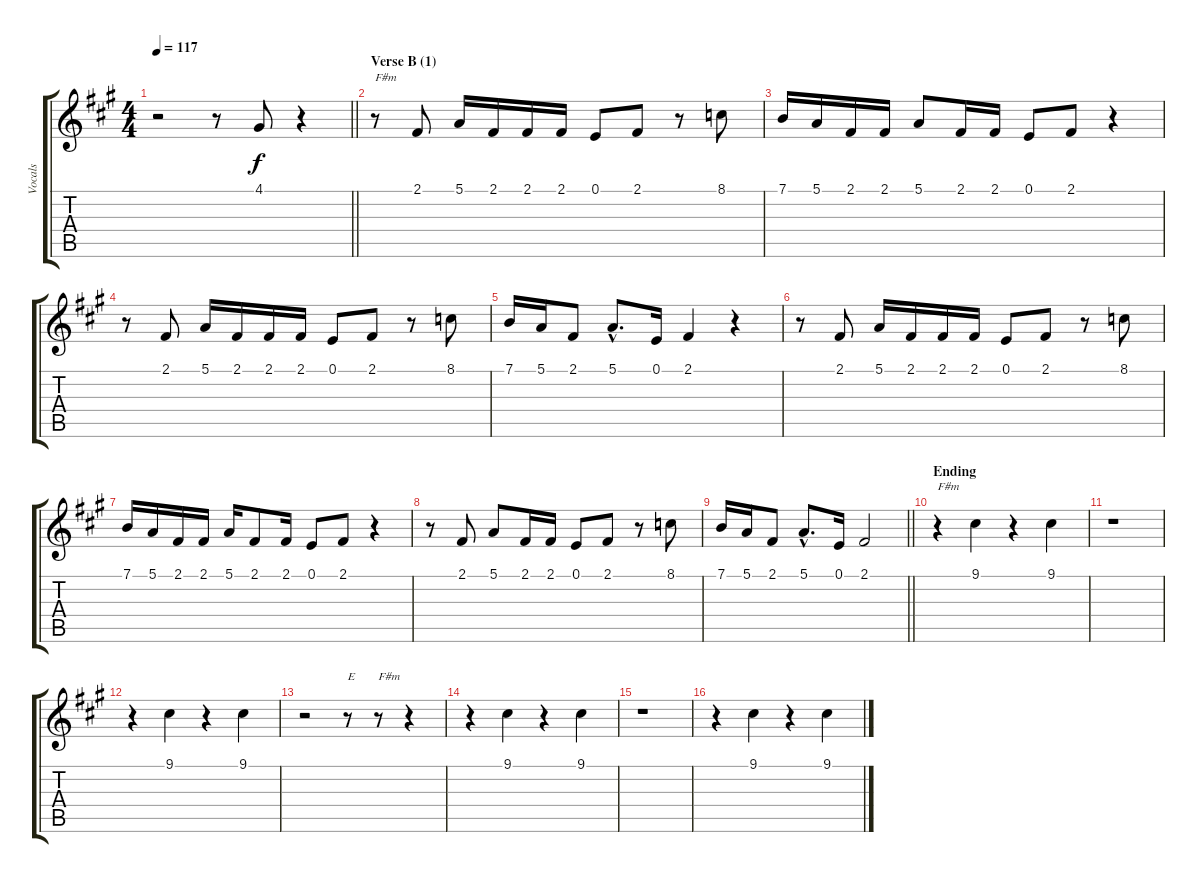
\track ("Vocals" "Vocals") {instrument sopranosax}
\staff {score tabs}
\tuning (E4 B3 G3 D3 A2 E2) {hide}
\ts (4 4)
\tempo 117
\clef g2
\barLineRight lightlight
\ks f#minor
r.2{dy f} r.8 4.1.8 r.4 |
\section ("" "Verse B (1)")
r.8{txt "F#m"} 2.1.8 5.1.16 2.1.16 2.1.16 2.1.16 0.1.8 2.1.8 r.8 8.1.8 |
7.1.16 5.1.16 2.1.16 2.1.16 5.1.8 2.1.16 2.1.16 0.1.8 2.1.8 r.4 |
r.8 2.1.8 5.1.16 2.1.16 2.1.16 2.1.16 0.1.8 2.1.8 r.8 8.1.8 |
7.1.16 5.1.16 2.1.8 5.1{hac}.8{d} 0.1.16 2.1.4 r.4 |
r.8 2.1.8 5.1.16 2.1.16 2.1.16 2.1.16 0.1.8 2.1.8 r.8 8.1.8 |
7.1.16 5.1.16 2.1.16 2.1.16 5.1.16 2.1.8 2.1.16 0.1.8 2.1.8 r.4 |
r.8 2.1.8 5.1.8 2.1.16 2.1.16 0.1.8 2.1.8 r.8 8.1.8 |
\barLineRight lightlight
7.1.16 5.1.16 2.1.8 5.1{hac}.8{d} 0.1.16 2.1.2 |
\section ("" "Ending")
r.4{txt "F#m"} 9.1.4 r.4 9.1.4 |
r.1 |
r.4 9.1.4 r.4 9.1.4 |
r.2 r.8{txt "E"} r.8{txt "F#m"} r.4 |
r.4 9.1.4 r.4 9.1.4 |
r.1 |
r.4 9.1.4 r.4 9.1.4
